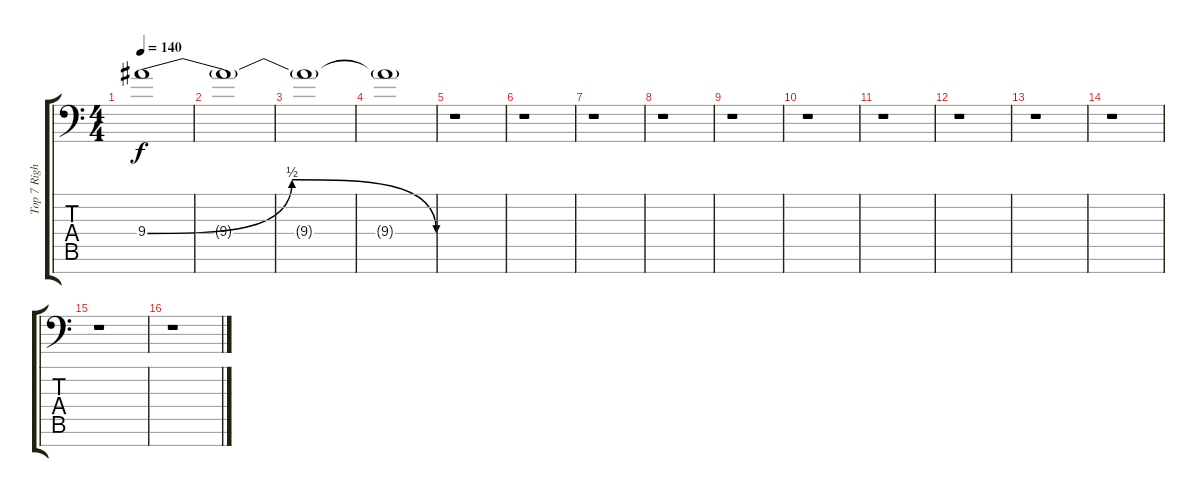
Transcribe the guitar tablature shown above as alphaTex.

\track ("Top 7 Right Channel" "Top 7 Righ") {instrument overdrivenguitar}
\staff {score tabs}
\tuning (Eb4 Bb3 Gb3 Db3 Ab2 Eb2 Bb1) {hide}
\ts (4 4)
\tempo 140
\clef f4
\ks c
9.4{be (bendrelease 0 0 20 2 32 2 60 0)}.1{dy f} |
9.4{t}.1 |
9.4{t}.1{volume 0} |
9.4{t}.1 |
r.1 |
r.1 |
r.1 |
r.1 |
r.1 |
r.1 |
r.1 |
r.1 |
r.1 |
r.1 |
r.1 |
r.1
